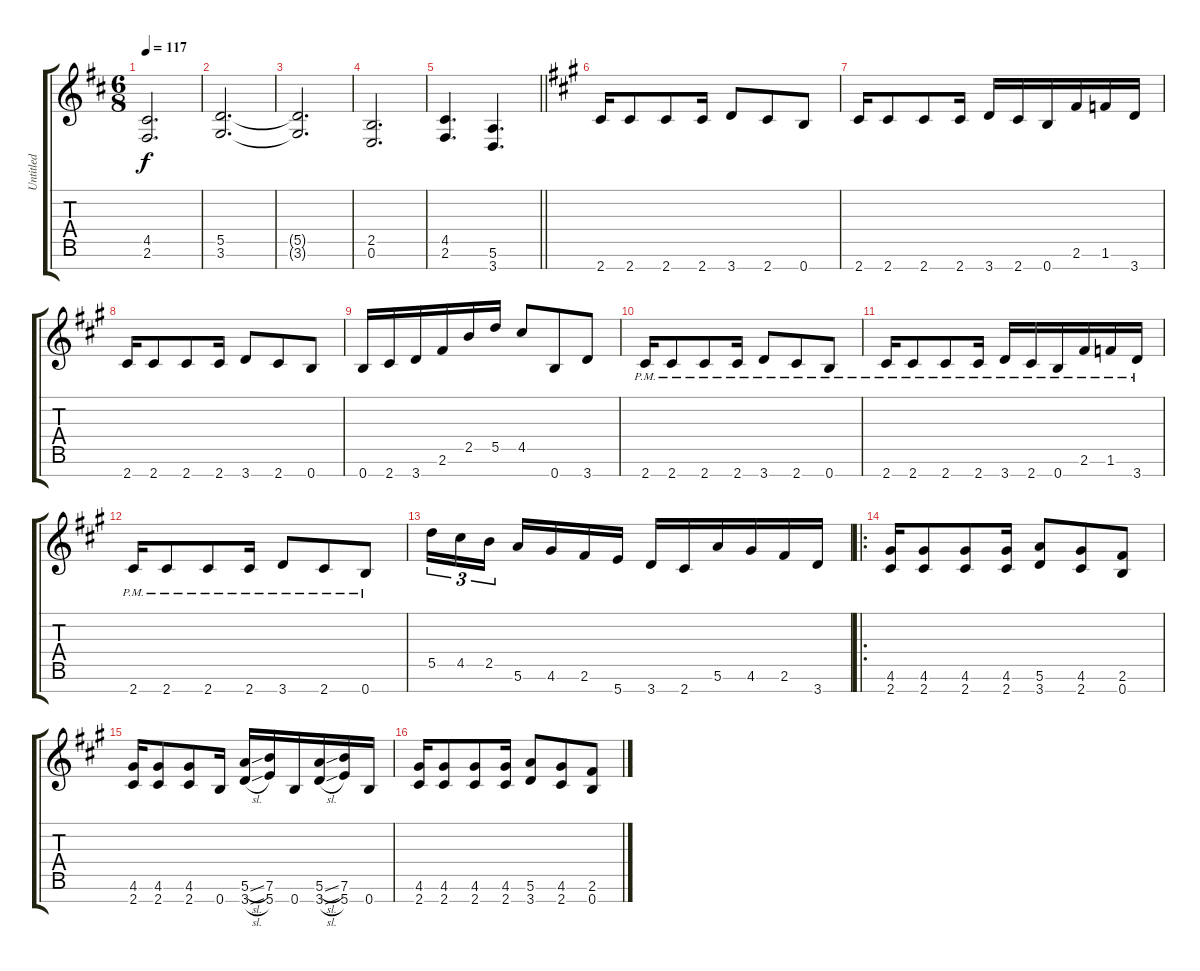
\track ("Untitled" "Untitled") {instrument distortionguitar}
\staff {score tabs}
\tuning (E4 B3 G3 D3 A2 E2 B1) {hide}
\ts (6 8)
\tempo 117
\clef g2
\ks d
(4.5 2.6).2{d dy f} |
(5.5 3.6).2{d} |
(5.5{t} 3.6{t}).2{d} |
(2.5 0.6).2{d} |
\barLineRight lightlight
(4.5 2.6).4{d} (5.6 3.7).4{d} |
\ks a
2.7.16{ot 8vb} 2.7.8{ot 8vb} 2.7.8{ot 8vb} 2.7.16{ot 8vb} 3.7.8{ot 8vb} 2.7.8{ot 8vb} 0.7.8{ot 8vb} |
2.7.16{ot 8vb} 2.7.8{ot 8vb} 2.7.8{ot 8vb} 2.7.16{ot 8vb} 3.7.16{ot 8vb} 2.7.16{ot 8vb} 0.7.16{ot 8vb} 2.6.16{ot 8vb} 1.6.16{ot 8vb} 3.7.16{ot 8vb} |
2.7.16{ot 8vb} 2.7.8{ot 8vb} 2.7.8{ot 8vb} 2.7.16{ot 8vb} 3.7.8{ot 8vb} 2.7.8{ot 8vb} 0.7.8{ot 8vb} |
0.7.16{ot 8vb} 2.7.16{ot 8vb} 3.7.16{ot 8vb} 2.6.16{ot 8vb} 2.5.16{ot 8vb} 5.5.16{ot 8vb} 4.5.8{ot 8vb} 0.7.8{ot 8vb} 3.7.8{ot 8vb} |
2.7{pm}.16{ot 8vb} 2.7{pm}.8{ot 8vb} 2.7{pm}.8{ot 8vb} 2.7{pm}.16{ot 8vb} 3.7{pm}.8{ot 8vb} 2.7{pm}.8{ot 8vb} 0.7{pm}.8{ot 8vb} |
2.7{pm}.16{ot 8vb} 2.7{pm}.8{ot 8vb} 2.7{pm}.8{ot 8vb} 2.7{pm}.16{ot 8vb} 3.7{pm}.16{ot 8vb} 2.7{pm}.16{ot 8vb} 0.7{pm}.16{ot 8vb} 2.6{pm}.16{ot 8vb} 1.6{pm}.16{ot 8vb} 3.7{pm}.16{ot 8vb} |
2.7{pm}.16{ot 8vb} 2.7{pm}.8{ot 8vb} 2.7{pm}.8{ot 8vb} 2.7{pm}.16{ot 8vb} 3.7{pm}.8{ot 8vb} 2.7{pm}.8{ot 8vb} 0.7{pm}.8{ot 8vb} |
5.5.16{tu (3 2) ot 8vb} 4.5.16{tu (3 2) ot 8vb} 2.5.16{tu (3 2) ot 8vb beam splitsecondary} 5.6.16{ot 8vb} 4.6.16{ot 8vb} 2.6.16{ot 8vb} 5.7.16{ot 8vb} 3.7.16{ot 8vb} 2.7.16{ot 8vb} 5.6.16{ot 8vb} 4.6.16{ot 8vb} 2.6.16{ot 8vb} 3.7.16{ot 8vb} |
\ro
(4.6 2.7).16{ot 8vb} (4.6 2.7).8{ot 8vb} (4.6 2.7).8{ot 8vb} (4.6 2.7).16{ot 8vb} (5.6 3.7).8{ot 8vb} (4.6 2.7).8{ot 8vb} (2.6 0.7).8{ot 8vb} |
(4.6 2.7).16{ot 8vb} (4.6 2.7).8{ot 8vb} (4.6 2.7).8{ot 8vb} 0.7.16{ot 8vb} (5.6{sl} 3.7{sl}).16{ot 8vb} (7.6 5.7).16{ot 8vb} 0.7.16{ot 8vb} (5.6{sl} 3.7{sl}).16{ot 8vb} (7.6 5.7).16{ot 8vb} 0.7.16{ot 8vb} |
(4.6 2.7).16{ot 8vb} (4.6 2.7).8{ot 8vb} (4.6 2.7).8{ot 8vb} (4.6 2.7).16{ot 8vb} (5.6 3.7).8{ot 8vb} (4.6 2.7).8{ot 8vb} (2.6 0.7).8{ot 8vb}
